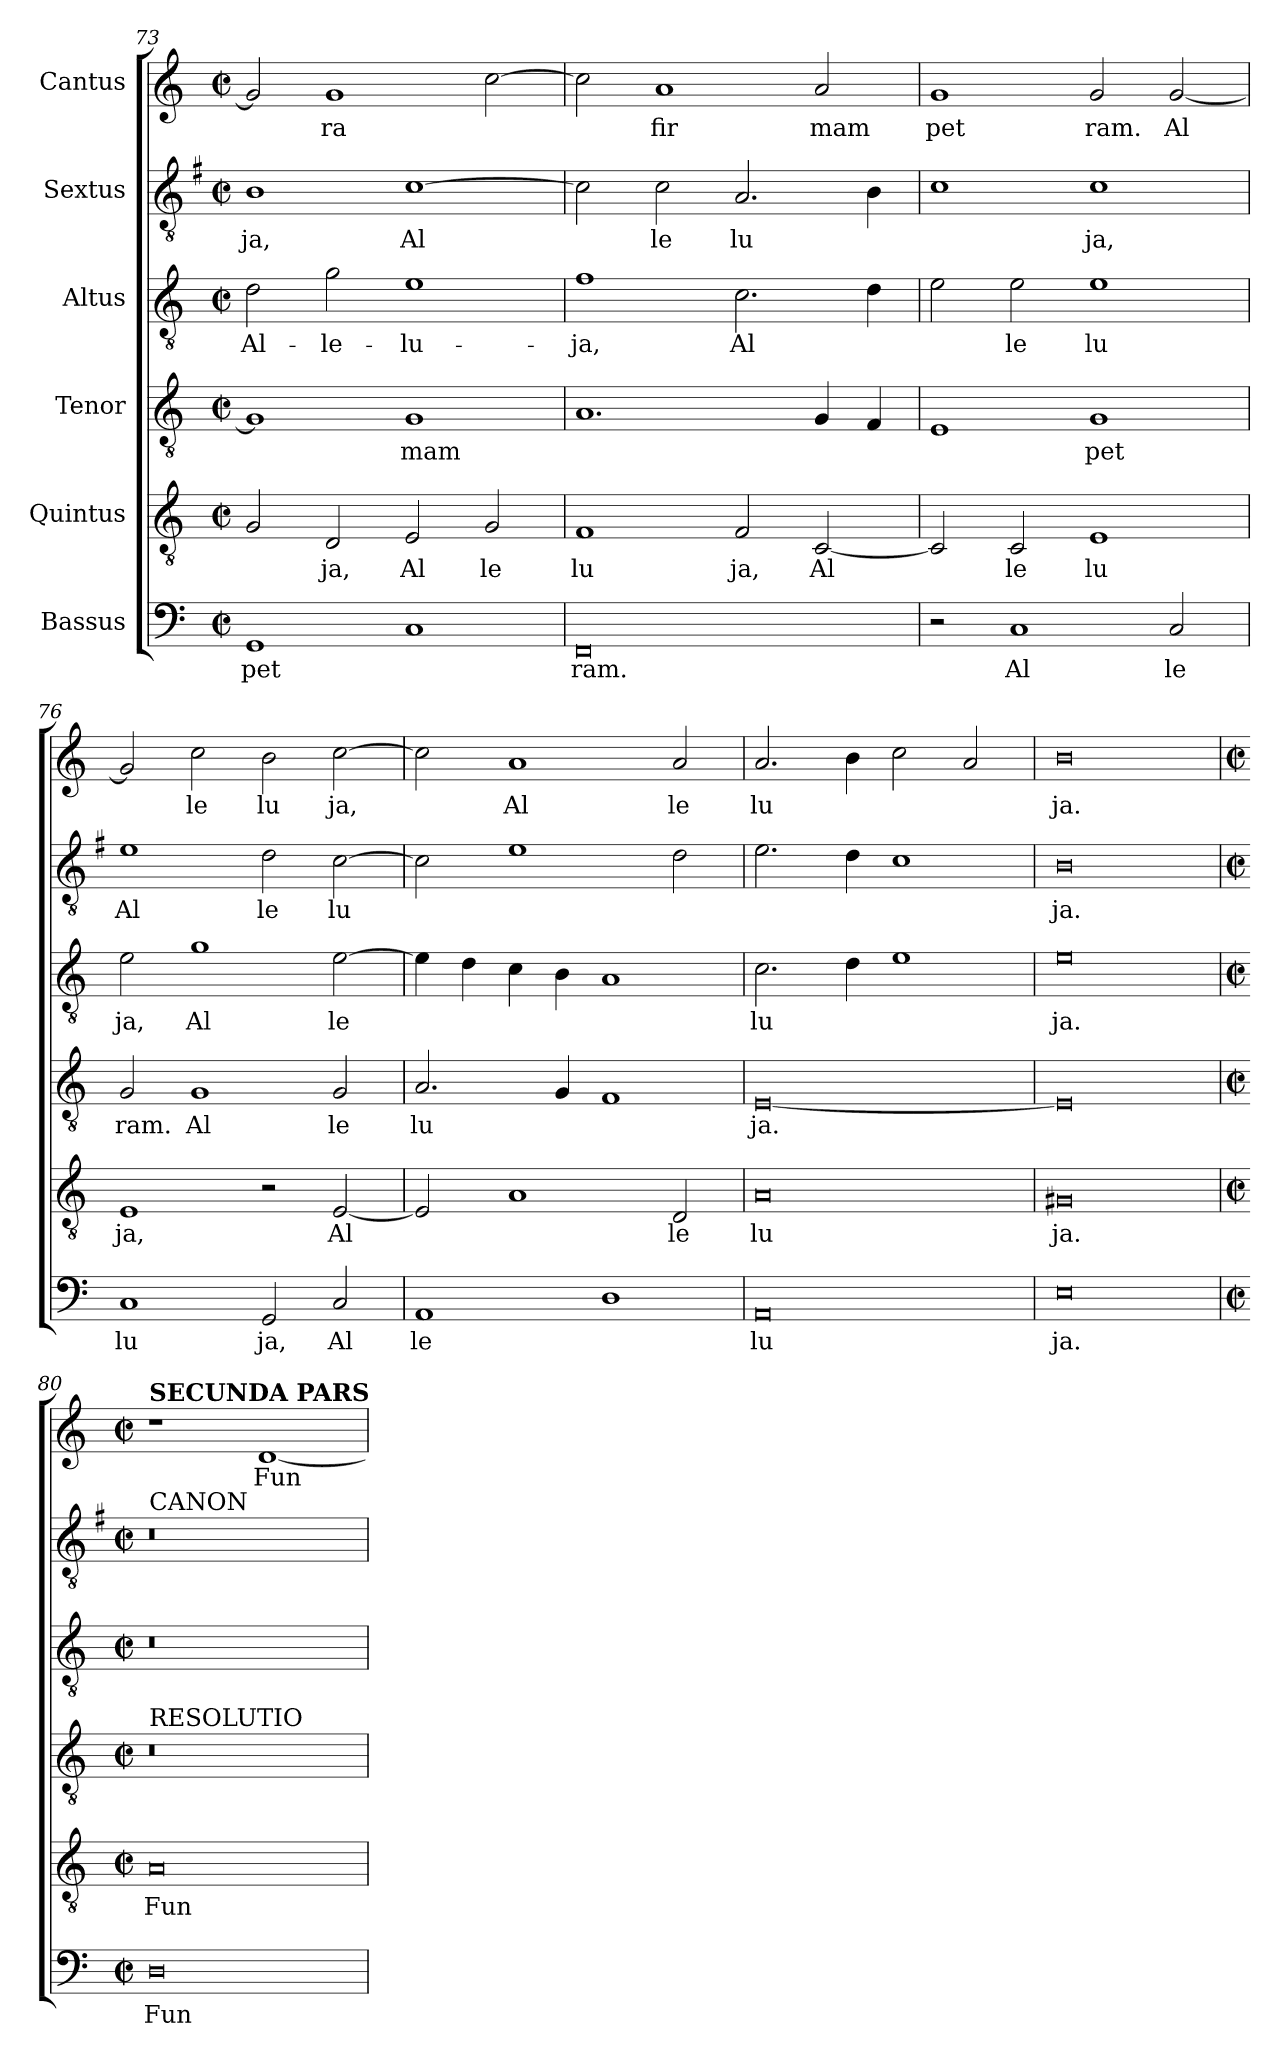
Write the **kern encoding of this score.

**kern	**text	**kern	**text	**kern	**text	**kern	**text	**kern	**text	**kern	**text
*part6	*part6	*part5	*part5	*part4	*part4	*part3	*part3	*part2	*part2	*part1	*part1
*staff6	*staff6	*staff5	*staff5	*staff4	*staff4	*staff3	*staff3	*staff2	*staff2	*staff1	*staff1
*I"Bassus	*	*I"Quintus	*	*I"Tenor	*	*I"Altus	*	*I"Sextus	*	*I"Cantus	*
*clefF4	*	*clefGv2	*	*clefGv2	*	*clefGv2	*	*clefGv2	*	*clefG2	*
*	*	*	*	*	*	*	*	*ITrd-3c-5	*	*	*
*	*	*	*	*	*	*	*	*k[]	*	*	*
*	*	*	*	*	*	*	*	*C:	*	*	*
*M2/2	*	*M2/2	*	*M2/2	*	*M2/2	*	*M2/2	*	*M2/2	*
*met(c|)	*	*met(c|)	*	*met(c|)	*	*met(c|)	*	*met(c|)	*	*met(c|)	*
=73	=73	=73	=73	=73	=73	=73	=73	=73	=73	=73	=73
!	!LO:LY:b:cj	!	!	!	!	!	!LO:LY:b:cj	!	!LO:LY:b:cj	!	!
1GG	pet	2G/	.	1G]	.	2d\	Al-	1e	ja,	2g/]	.
!	!	!	!LO:LY:b:cj	!	!	!	!LO:LY:b:cj	!	!	!	!LO:LY:b:cj
.	.	2D/	ja,	.	.	2g\	-le-	.	.	1g	ra
!	!	!	!LO:LY:b:cj	!	!LO:LY:b	!	!LO:LY:b:cj	!	!LO:LY:b:cj	!	!
1C	.	2E/	Al	1G	-mam	1e	-lu-	[<1f	Al	.	.
!	!	!	!LO:LY:b:cj	!	!	!	!	!	!	!	!
.	.	2G/	le	.	.	.	.	.	.	[<2cc\	.
!!LO:PB:g=z
=74	=74	=74	=74	=74	=74	=74	=74	=74	=74	=74	=74
!	!LO:LY:b:cj	!	!LO:LY:b:cj	!	!	!	!LO:LY:b:cj	!	!	!	!
0FF	ram.	1F	lu	1.A	.	1f	-ja,	2f\]	.	2cc\]	.
!	!	!	!	!	!	!	!	!	!LO:LY:b:cj	!	!LO:LY:b:cj
.	.	.	.	.	.	.	.	2f\	le	1a	fir
!	!	!	!LO:LY:b:cj	!	!	!	!LO:LY:b:cj	!	!LO:LY:b:cj	!	!
.	.	2F/	ja,	.	.	2.c\	Al	2.d/	lu	.	.
!	!	!	!LO:LY:b:cj	!	!	!	!	!	!	!	!LO:LY:b:cj
.	.	[<2C/	Al	4G/	.	.	.	.	.	2a/	mam
.	.	.	.	4F/	.	4d\	.	4e\	.	.	.
=75	=75	=75	=75	=75	=75	=75	=75	=75	=75	=75	=75
!	!	!	!	!	!	!	!	!	!	!	!LO:LY:b:cj
2r	.	2C/]	.	1E	.	2e\	.	1f	.	1g	pet
!	!LO:LY:b:cj	!	!LO:LY:b:cj	!	!	!	!LO:LY:b:cj	!	!	!	!
1C	Al	2C/	le	.	.	2e\	le	.	.	.	.
!	!	!	!LO:LY:b:cj	!	!LO:LY:b:cj	!	!LO:LY:b:cj	!	!LO:LY:b:cj	!	!LO:LY:b:cj
.	.	1E	lu	1G	pet	1e	lu	1f	ja,	2g/	ram.
!	!LO:LY:b:cj	!	!	!	!	!	!	!	!	!	!LO:LY:b:cj
2C/	le	.	.	.	.	.	.	.	.	[<2g/	Al
=76	=76	=76	=76	=76	=76	=76	=76	=76	=76	=76	=76
!	!LO:LY:b:cj	!	!LO:LY:b:cj	!	!LO:LY:b:cj	!	!LO:LY:b:cj	!	!LO:LY:b:cj	!	!
1C	lu	1E	ja,	2G/	ram.	2e\	ja,	1a	Al	2g/]	.
!	!	!	!	!	!LO:LY:b:cj	!	!LO:LY:b:cj	!	!	!	!LO:LY:b:cj
.	.	.	.	1G	Al	1g	Al	.	.	2cc\	le
!	!LO:LY:b:cj	!	!	!	!	!	!	!	!LO:LY:b:cj	!	!LO:LY:b:cj
2GG/	ja,	2r	.	.	.	.	.	2g\	le	2b\	lu
!	!LO:LY:b:cj	!	!LO:LY:b:cj	!	!LO:LY:b:cj	!	!LO:LY:b:cj	!	!LO:LY:b:cj	!	!LO:LY:b:cj
2C/	Al	[<2E/	Al	2G/	le	[>2e\	le	[>2f\	lu	[>2cc\	ja,
=77	=77	=77	=77	=77	=77	=77	=77	=77	=77	=77	=77
!	!LO:LY:b:cj	!	!	!	!LO:LY:b:cj	!	!	!	!	!	!
1AA	le	2E/]	.	2.A/	lu	4e\]	.	2f\]	.	2cc\]	.
.	.	.	.	.	.	4d\	.	.	.	.	.
!	!	!	!	!	!	!	!	!	!	!	!LO:LY:b:cj
.	.	1A	.	.	.	4c\	.	1a	.	1a	Al
.	.	.	.	4G/	.	4B\	.	.	.	.	.
1D	.	.	.	1F	.	1A	.	.	.	.	.
!	!	!	!LO:LY:b:cj	!	!	!	!	!	!	!	!LO:LY:b:cj
.	.	2D/	le	.	.	.	.	2g\	.	2a/	le
=78	=78	=78	=78	=78	=78	=78	=78	=78	=78	=78	=78
!	!LO:LY:b:cj	!	!LO:LY:b:cj	!	!LO:LY:b:cj	!	!LO:LY:b:cj	!	!	!	!LO:LY:b:cj
0AA	lu	0A	lu	[<0E	ja.	2.c\	lu	2.a\	.	2.a/	lu
.	.	.	.	.	.	4d\	.	4g\	.	4b\	.
.	.	.	.	.	.	1e	.	1f	.	2cc\	.
.	.	.	.	.	.	.	.	.	.	2a/	.
=79	=79	=79	=79	=79	=79	=79	=79	=79	=79	=79	=79
!	!LO:LY:b:cj	!	!LO:LY:b:cj	!	!	!	!LO:LY:b:cj	!	!LO:LY:b:cj	!	!LO:LY:b:cj
0E	ja.	0G#	ja.	0E]	.	0e	ja.	0e	ja.	0b	ja.
!!LO:LB:g=z
=80	=80!	=80	=80!	=80	=80!	=80	=80!	=80	=80!	=80!	=80!
*M2/2	*	*M2/2	*	*M2/2	*	*M2/2	*	*M2/2	*	*M2/2	*
*met(c|)	*	*met(c|)	*	*met(c|)	*	*met(c|)	*	*met(c|)	*	*met(c|)	*
!	!	!	!	!	!	!	!	!	!	!LO:TX:a:B:t=SECUNDA PARS	!
!	!	!	!	!	!	!	!	!LO:TX:a:t=CANON	!	!	!
!	!	!	!	!LO:TX:a:t=RESOLUTIO	!	!	!	!	!	!	!
!	!LO:LY:b:cj	!	!LO:LY:b:cj	!	!	!	!	!	!	!	!
0D	Fun	0A	Fun-	0r	.	0r	.	0r	.	1r	.
!	!	!	!	!	!	!	!	!	!	!	!LO:LY:b
.	.	.	.	.	.	.	.	.	.	[<1d	Fun
=	=	=	=	=	=	=	=	=	=	=	=
*-	*-	*-	*-	*-	*-	*-	*-	*-	*-	*-	*-
